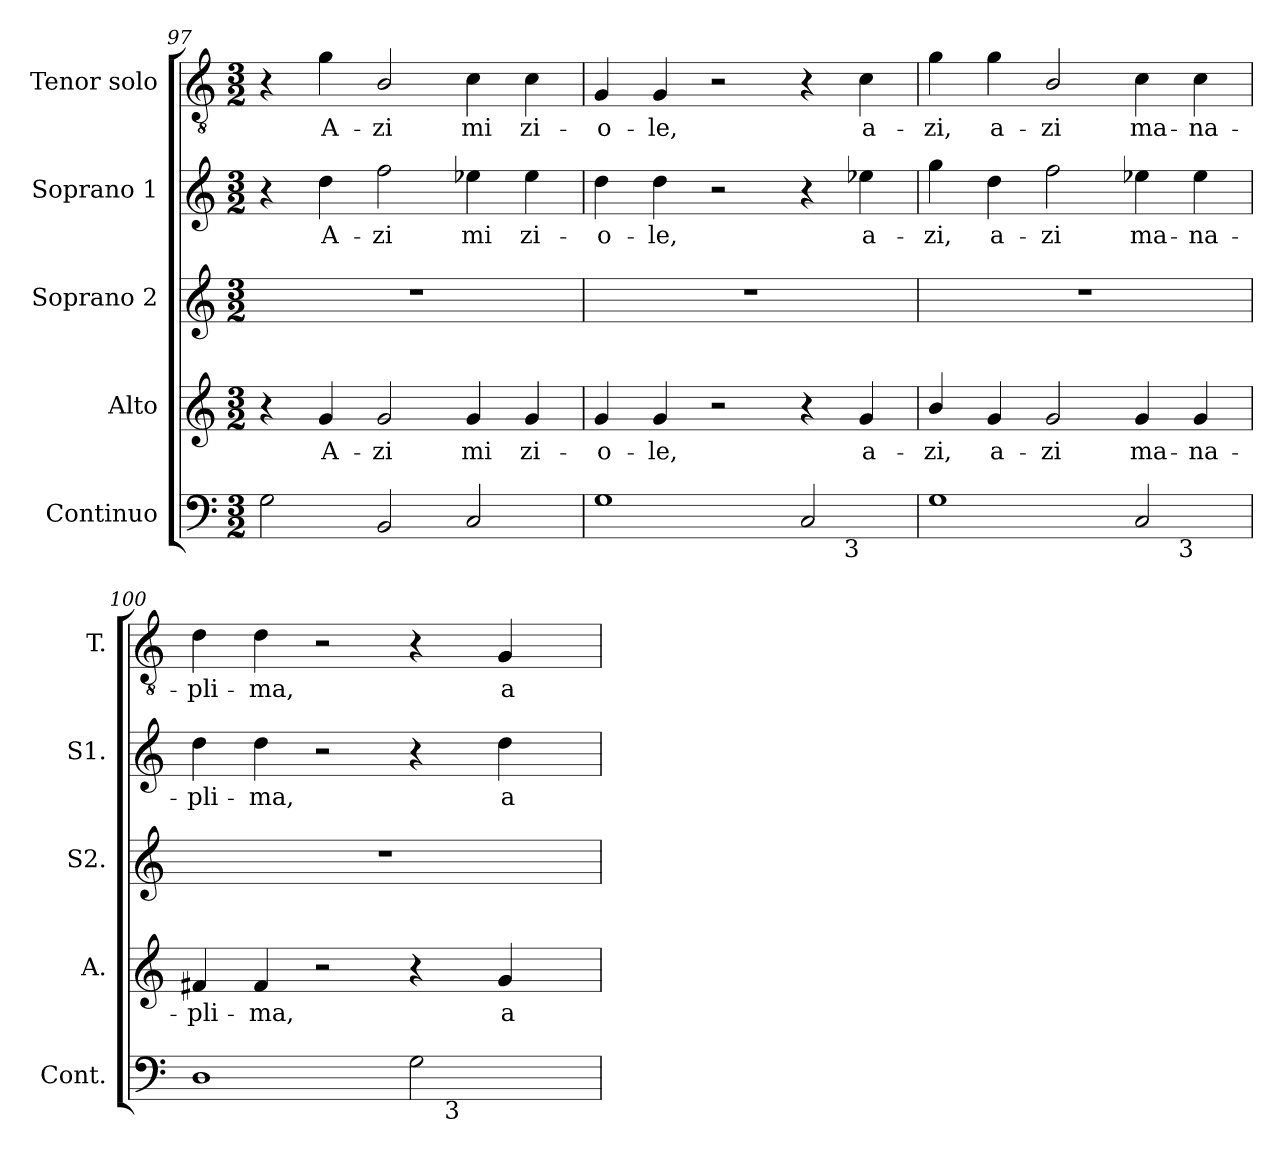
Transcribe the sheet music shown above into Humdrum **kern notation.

**kern	**kern	**text	**kern	**kern	**text	**kern	**text
*part5	*part4	*part4	*part3	*part2	*part2	*part1	*part1
*staff5	*staff4	*staff4	*staff3	*staff2	*staff2	*staff1	*staff1
*I"Continuo	*I"Alto	*	*I"Soprano 2	*I"Soprano 1	*	*I"Tenor solo	*
*I'Cont.	*I'A.	*	*I'S2.	*I'S1.	*	*I'T.	*
!!LO:PB:g=z
*clefF4	*clefG2	*	*clefG2	*clefG2	*	*clefGv2	*
*	*	*	*	*	*	*ITrd7c12	*
*k[]	*k[]	*	*k[]	*k[]	*	*k[]	*
*C:	*C:	*	*C:	*C:	*	*C:	*
*M3/2	*M3/2	*	*M3/2	*M3/2	*	*M3/2	*
=97	=97	=97	=97	=97	=97	=97	=97
!	!	!	!LO:N:vis=1	!	!	!	!
2Gi\	4r	.	1.r	4r	.	4r	.
!	!	!LO:LY:b:color=#000000	!	!	!	!	!
!	!	!	!	!	!LO:LY:b:color=#000000	!	!
!	!	!	!	!	!	!	!LO:LY:b:color=#000000
.	4gi/	A-	.	4ddi\	A-	4Gi\	A-
!	!	!LO:LY:b:color=#000000	!	!	!	!	!
!	!	!	!	!	!LO:LY:b:color=#000000	!	!
!	!	!	!	!	!	!	!LO:LY:b:color=#000000
2BBi/	2gi/	-zi	.	2ffi\	-zi	2BBi/	-zi
!	!	!LO:LY:b:color=#000000	!	!	!	!	!
!	!	!	!	!	!LO:LY:b:color=#000000	!	!
!	!	!	!	!	!	!	!LO:LY:b:color=#000000
2Ci/	4gi/	mi	.	4ee-Xi\	mi	4Ci\	mi
!	!	!LO:LY:b:color=#000000	!	!	!	!	!
!	!	!	!	!	!LO:LY:b:color=#000000	!	!
!	!	!	!	!	!	!	!LO:LY:b:color=#000000
.	4gi/	zi-	.	4ee-i\	zi-	4Ci\	zi-
=98	=98	=98	=98	=98	=98	=98	=98
!	!	!LO:LY:b:color=#000000	!LO:N:vis=1	!	!	!	!
!	!	!	!	!	!LO:LY:b:color=#000000	!	!
!	!	!	!	!	!	!	!LO:LY:b:color=#000000
*^	*	*	*	*	*	*	*
1Gi	1ryy	4gi/	-o-	1.r	4ddi\	-o-	4GGi/	-o-
!	!	!	!LO:LY:b:color=#000000	!	!	!	!	!
!	!	!	!	!	!	!LO:LY:b:color=#000000	!	!
!	!	!	!	!	!	!	!	!LO:LY:b:color=#000000
.	.	4gi/	-le,	.	4ddi\	-le,	4GGi/	-le,
.	.	2r	.	.	2r	.	2r	.
2Ci/	4ryy	4r	.	.	4r	.	4r	.
!	!	!	!LO:LY:b:color=#000000	!	!	!	!	!
!	!	!	!	!	!	!LO:LY:b:color=#000000	!	!
!	!LO:TX:b:rj:t=3	!	!	!	!	!	!	!
!	!	!	!	!	!	!	!	!LO:LY:b:color=#000000
.	4ryy	4gi/	a-	.	4ee-Xi\	a-	4Ci\	a-
=99	=99	=99	=99	=99	=99	=99	=99	=99
!	!	!	!LO:LY:b:color=#000000	!LO:N:vis=1	!	!	!	!
!	!	!	!	!	!	!LO:LY:b:color=#000000	!	!
!	!	!	!	!	!	!	!	!LO:LY:b:color=#000000
1Gi	1ryy	4bi/	-zi,	1.r	4ggi\	-zi,	4Gi\	-zi,
!	!	!	!LO:LY:b:color=#000000	!	!	!	!	!
!	!	!	!	!	!	!LO:LY:b:color=#000000	!	!
!	!	!	!	!	!	!	!	!LO:LY:b:color=#000000
.	.	4gi/	a-	.	4ddi\	a-	4Gi\	a-
!	!	!	!LO:LY:b:color=#000000	!	!	!	!	!
!	!	!	!	!	!	!LO:LY:b:color=#000000	!	!
!	!	!	!	!	!	!	!	!LO:LY:b:color=#000000
.	.	2gi/	-zi	.	2ffi\	-zi	2BBi/	-zi
!	!	!	!LO:LY:b:color=#000000	!	!	!	!	!
!	!	!	!	!	!	!LO:LY:b:color=#000000	!	!
!	!	!	!	!	!	!	!	!LO:LY:b:color=#000000
2Ci/	4ryy	4gi/	ma-	.	4ee-Xi\	ma-	4Ci\	ma-
!	!	!	!LO:LY:b:color=#000000	!	!	!	!	!
!	!	!	!	!	!	!LO:LY:b:color=#000000	!	!
!	!LO:TX:b:rj:t=3	!	!	!	!	!	!	!
!	!	!	!	!	!	!	!	!LO:LY:b:color=#000000
.	4ryy	4gi/	-na-	.	4ee-i\	-na-	4Ci\	-na-
=100	=100	=100	=100	=100	=100	=100	=100	=100
!	!	!	!LO:LY:b:color=#000000	!LO:N:vis=1	!	!	!	!
!	!	!	!	!	!	!LO:LY:b:color=#000000	!	!
!	!	!	!	!	!	!	!	!LO:LY:b:color=#000000
1Di	1ryy	4f#Xi/	-pli-	1.r	4ddi\	-pli-	4Di\	-pli-
!	!	!	!LO:LY:b:color=#000000	!	!	!	!	!
!	!	!	!	!	!	!LO:LY:b:color=#000000	!	!
!	!	!	!	!	!	!	!	!LO:LY:b:color=#000000
.	.	4f#i/	-ma,	.	4ddi\	-ma,	4Di\	-ma,
.	.	2r	.	.	2r	.	2r	.
2Gi\	8ryy	4r	.	.	4r	.	4r	.
.	128.ryy	.	.	.	.	.	.	.
!	!LO:TX:b:rj:t=3	!	!	!	!	!	!	!
.	4ryy	.	.	.	.	.	.	.
!	!	!	!LO:LY:b:color=#000000	!	!	!	!	!
!	!	!	!	!	!	!LO:LY:b:color=#000000	!	!
!	!	!	!	!	!	!	!	!LO:LY:b:color=#000000
.	.	4gi/	a-	.	4ddi\	a-	4GGi/	a-
.	16ryy	.	.	.	.	.	.	.
.	32ryy	.	.	.	.	.	.	.
.	64ryy	.	.	.	.	.	.	.
.	256ryy	.	.	.	.	.	.	.
*v	*v	*	*	*	*	*	*	*
=	=	=	=	=	=	=	=
*-	*-	*-	*-	*-	*-	*-	*-
